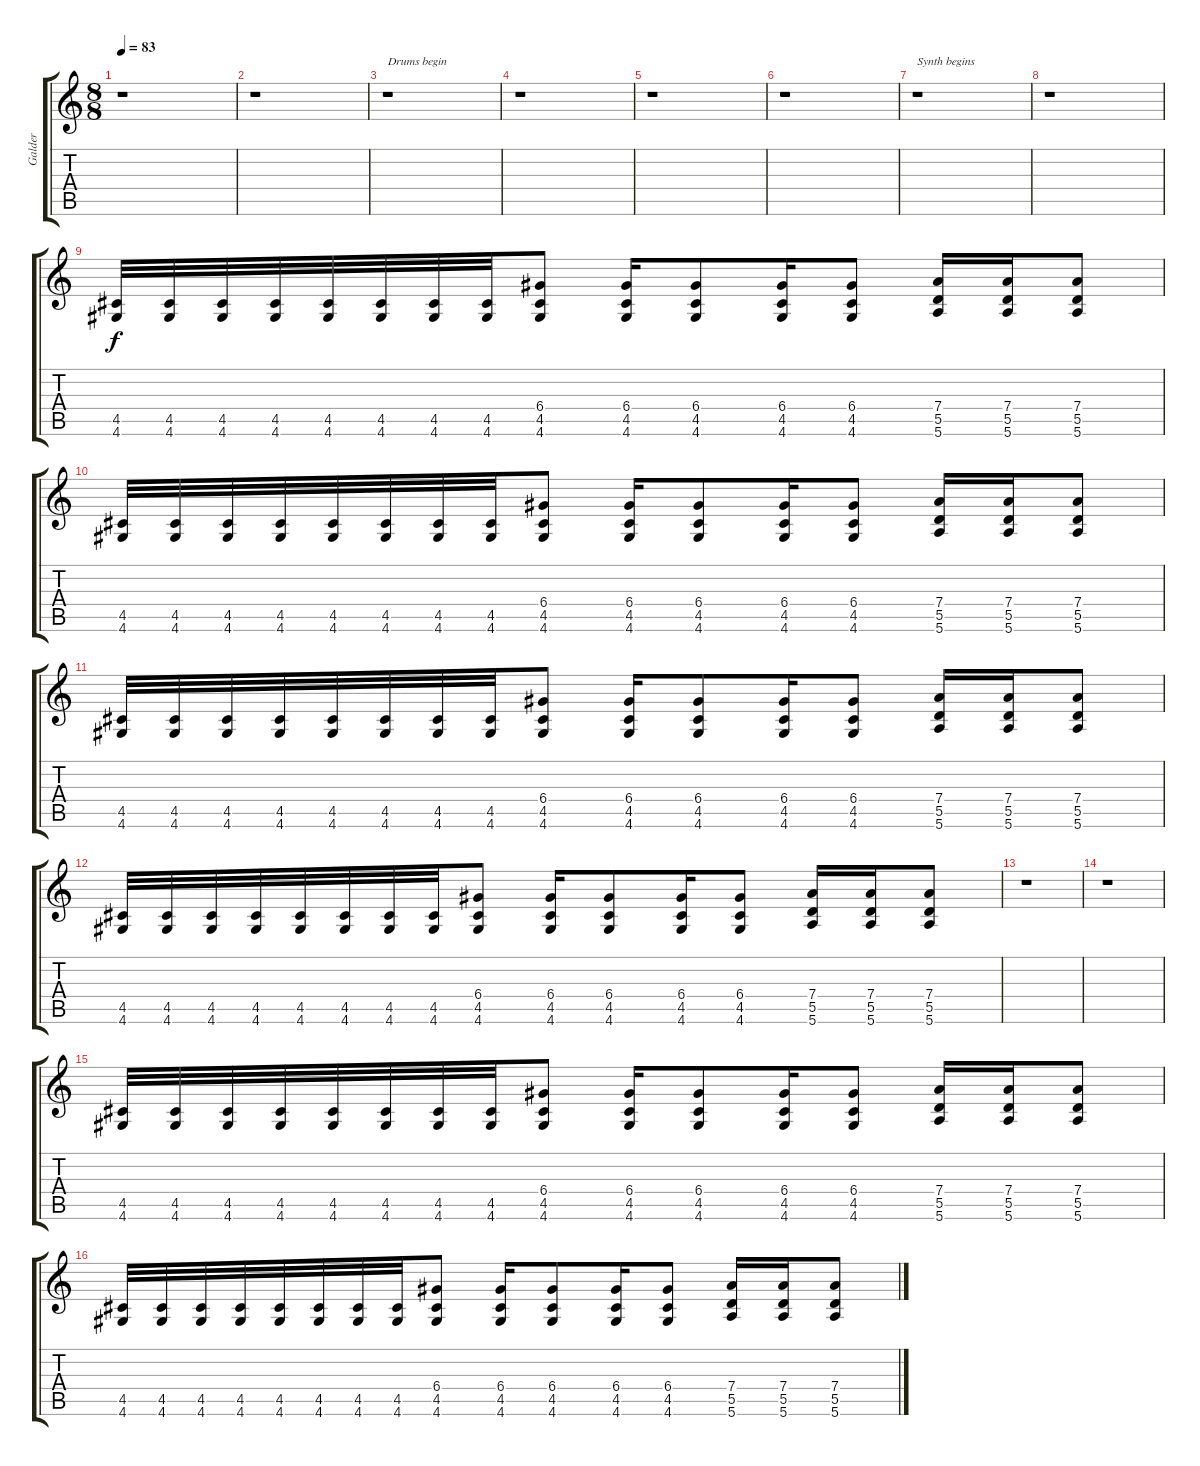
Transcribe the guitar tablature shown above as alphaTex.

\track ("Galder" "Galder") {instrument overdrivenguitar}
\staff {score tabs}
\tuning (E4 B3 G3 D3 A2 E2) {hide}
\ts (8 8)
\tempo 83
\clef g2
\ks c
r.1{dy f instrument overdrivenguitar} |
r.1 |
r.1{txt "Drums begin"} |
r.1 |
r.1 |
r.1 |
r.1{txt "Synth begins"} |
r.1 |
(4.5 4.6).32 (4.5 4.6).32 (4.5 4.6).32 (4.5 4.6).32 (4.5 4.6).32 (4.5 4.6).32 (4.5 4.6).32 (4.5 4.6).32 (6.4 4.5 4.6).8 (6.4 4.5 4.6).16 (6.4 4.5 4.6).8 (6.4 4.5 4.6).16 (6.4 4.5 4.6).8 (7.4 5.5 5.6).16 (7.4 5.5 5.6).16 (7.4 5.5 5.6).8 |
(4.5 4.6).32 (4.5 4.6).32 (4.5 4.6).32 (4.5 4.6).32 (4.5 4.6).32 (4.5 4.6).32 (4.5 4.6).32 (4.5 4.6).32 (6.4 4.5 4.6).8 (6.4 4.5 4.6).16 (6.4 4.5 4.6).8 (6.4 4.5 4.6).16 (6.4 4.5 4.6).8 (7.4 5.5 5.6).16 (7.4 5.5 5.6).16 (7.4 5.5 5.6).8 |
(4.5 4.6).32 (4.5 4.6).32 (4.5 4.6).32 (4.5 4.6).32 (4.5 4.6).32 (4.5 4.6).32 (4.5 4.6).32 (4.5 4.6).32 (6.4 4.5 4.6).8 (6.4 4.5 4.6).16 (6.4 4.5 4.6).8 (6.4 4.5 4.6).16 (6.4 4.5 4.6).8 (7.4 5.5 5.6).16 (7.4 5.5 5.6).16 (7.4 5.5 5.6).8 |
(4.5 4.6).32 (4.5 4.6).32 (4.5 4.6).32 (4.5 4.6).32 (4.5 4.6).32 (4.5 4.6).32 (4.5 4.6).32 (4.5 4.6).32 (6.4 4.5 4.6).8 (6.4 4.5 4.6).16 (6.4 4.5 4.6).8 (6.4 4.5 4.6).16 (6.4 4.5 4.6).8 (7.4 5.5 5.6).16 (7.4 5.5 5.6).16 (7.4 5.5 5.6).8 |
r.1 |
r.1 |
(4.5 4.6).32 (4.5 4.6).32 (4.5 4.6).32 (4.5 4.6).32 (4.5 4.6).32 (4.5 4.6).32 (4.5 4.6).32 (4.5 4.6).32 (6.4 4.5 4.6).8 (6.4 4.5 4.6).16 (6.4 4.5 4.6).8 (6.4 4.5 4.6).16 (6.4 4.5 4.6).8 (7.4 5.5 5.6).16 (7.4 5.5 5.6).16 (7.4 5.5 5.6).8 |
(4.5 4.6).32 (4.5 4.6).32 (4.5 4.6).32 (4.5 4.6).32 (4.5 4.6).32 (4.5 4.6).32 (4.5 4.6).32 (4.5 4.6).32 (6.4 4.5 4.6).8 (6.4 4.5 4.6).16 (6.4 4.5 4.6).8 (6.4 4.5 4.6).16 (6.4 4.5 4.6).8 (7.4 5.5 5.6).16 (7.4 5.5 5.6).16 (7.4 5.5 5.6).8
